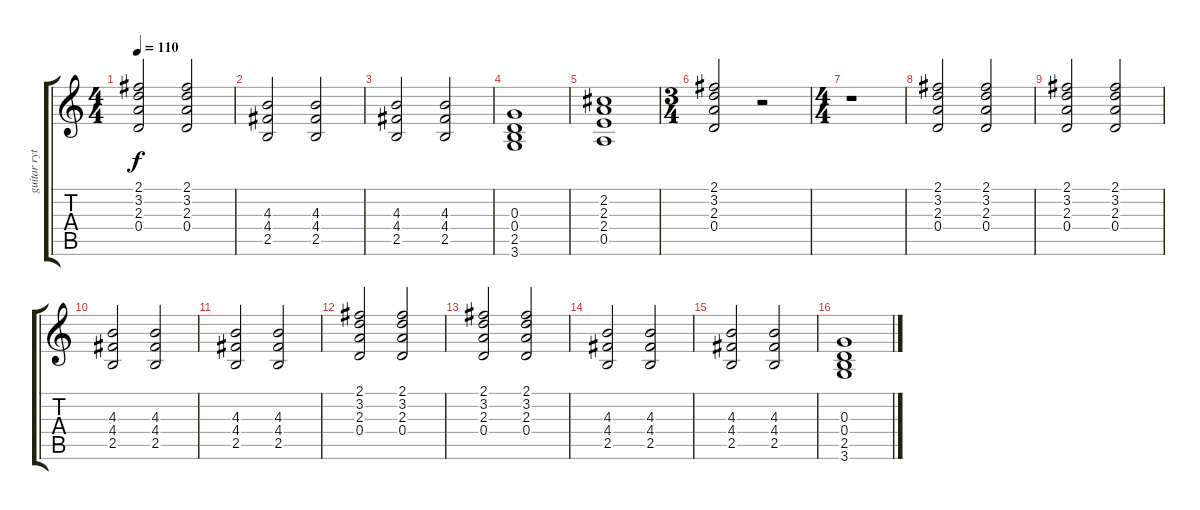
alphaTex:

\track ("guitar rythmique" "guitar ryt") {instrument acousticguitarnylon}
\staff {score tabs}
\tuning (E4 B3 G3 D3 A2 E2) {hide}
\ts (4 4)
\tempo 110
\clef g2
\ks c
(2.1 3.2 2.3 0.4).2{dy f} (2.1 3.2 2.3 0.4).2 |
(4.3 4.4 2.5).2 (4.3 4.4 2.5).2 |
(4.3 4.4 2.5).2 (4.3 4.4 2.5).2 |
(0.3 0.4 2.5 3.6).1 |
(2.2 2.3 2.4 0.5).1 |
\ts (3 4)
(2.1 3.2 2.3 0.4).2 r.2 |
\ts (4 4)
r.1 |
(2.1 3.2 2.3 0.4).2 (2.1 3.2 2.3 0.4).2 |
(2.1 3.2 2.3 0.4).2 (2.1 3.2 2.3 0.4).2 |
(4.3 4.4 2.5).2 (4.3 4.4 2.5).2 |
(4.3 4.4 2.5).2 (4.3 4.4 2.5).2 |
(2.1 3.2 2.3 0.4).2 (2.1 3.2 2.3 0.4).2 |
(2.1 3.2 2.3 0.4).2 (2.1 3.2 2.3 0.4).2 |
(4.3 4.4 2.5).2 (4.3 4.4 2.5).2 |
(4.3 4.4 2.5).2 (4.3 4.4 2.5).2 |
(0.3 0.4 2.5 3.6).1
